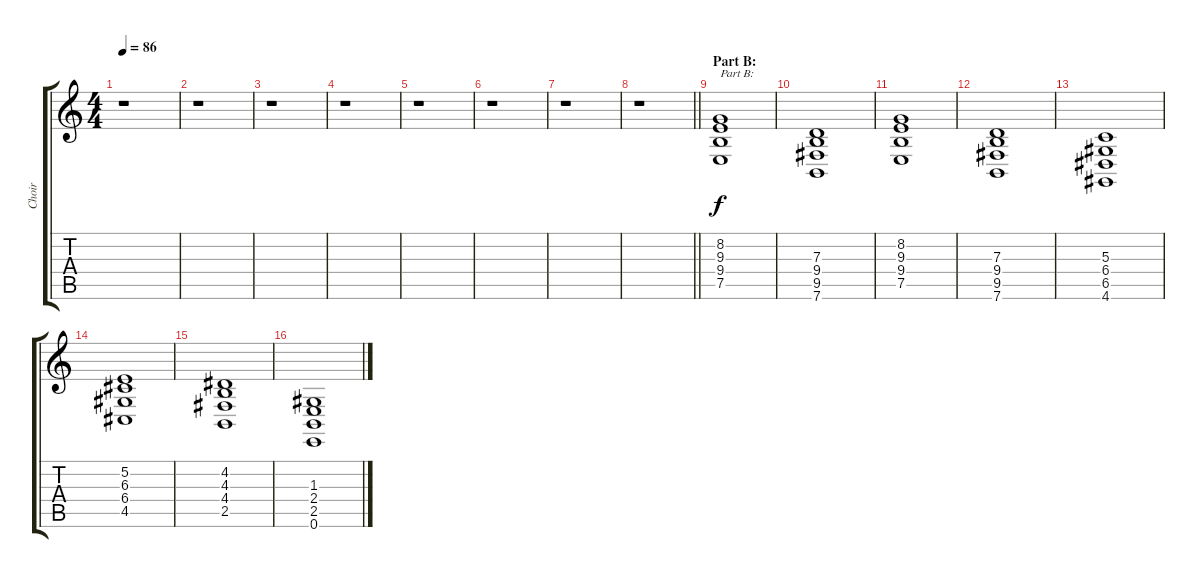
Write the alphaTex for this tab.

\track ("Choir" "Choir") {instrument choiraahs}
\staff {score tabs}
\tuning (E4 B3 G3 D3 A2 E2) {hide}
\ts (4 4)
\tempo 86
\clef g2
\ks c
r.1{dy f} |
r.1 |
r.1 |
r.1 |
r.1 |
r.1 |
r.1 |
\barLineRight lightlight
r.1 |
\section ("" "Part B:")
(8.2 9.3 9.4 7.5).1{txt "Part B:"} |
(7.3 9.4 9.5 7.6).1 |
(8.2 9.3 9.4 7.5).1 |
(7.3 9.4 9.5 7.6).1 |
(5.3 6.4 6.5 4.6).1 |
(5.2 6.3 6.4 4.5).1 |
(4.2 4.3 4.4 2.5).1 |
(1.3 2.4 2.5 0.6).1
